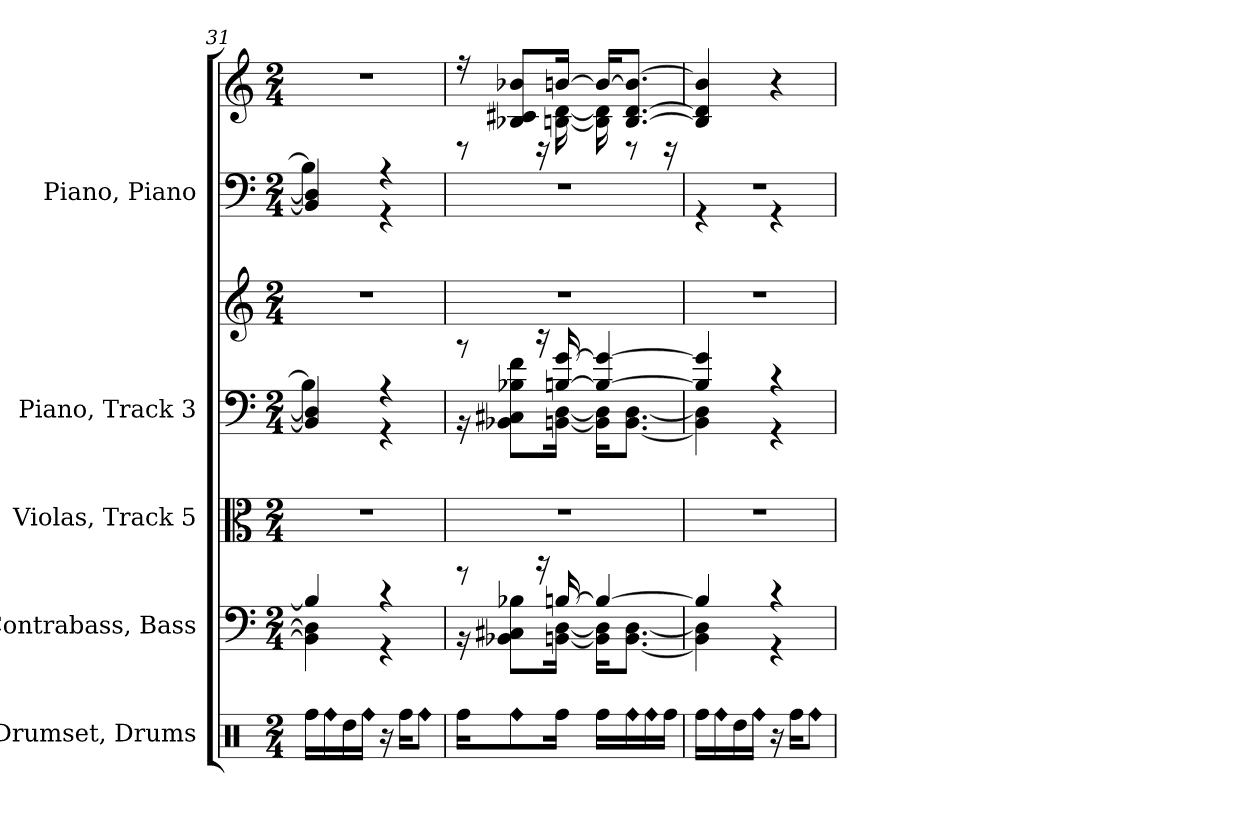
**kern	**kern	**kern	**kern	**kern	**kern	**kern
*part5	*part4	*part3	*part2	*part2	*part1	*part1
*staff7	*staff6	*staff5	*staff4	*staff3	*staff2	*staff1
*I"Drumset, Drums	*I"Contrabass, Bass	*I"Violas, Track  5	*I"Piano, Track  3	*	*I"Piano, Piano	*
*I'D. Set	*I'Cb.	*I'Vlas.	*I'Pno.	*	*I'Pno.	*
!!LO:PB:g=z
*clefX	*clefF4	*clefC3	*clefF4	*clefG2	*clefF4	*clefG2
*	*ITrd7c12	*	*	*	*	*
*k[]	*k[]	*k[]	*k[]	*k[]	*k[]	*k[]
*M2/4	*M2/4	*M2/4	*M2/4	*M2/4	*M2/4	*M2/4
=31	=31	=31	=31	=31	=31	=31
*	*^	*	*^	*	*^	*
16Rff\LL	4BB/]	4BBB\] 4DD\]	2r	4BB/] 4D/]	4B\]	2r	4BB/] 4D/]	4B\]	2r
!LO:N:head=diamond	!	!	!	!	!	!	!	!	!
16Rff\	.	.	.	.	.	.	.	.	.
16Rdd\	.	.	.	.	.	.	.	.	.
!LO:N:head=diamond	!	!	!	!	!	!	!	!	!
16Rff\JJ	.	.	.	.	.	.	.	.	.
16r	4r	4r	.	4r	4r	.	4r	4r	.
16Rff\KL	.	.	.	.	.	.	.	.	.
!LO:N:head=diamond	!	!	!	!	!	!	!	!	!
8Rff\J	.	.	.	.	.	.	.	.	.
*	*	*	*	*	*	*	*v	*v	*
=32	=32	=32	=32	=32	=32	=32	=32	=32
*	*	*	*	*	*	*	*	*^
16Rff\KL	8r	16r	2r	8r	16r	2r	2r	16r	8r
!LO:N:head=diamond	!	!	!	!	!	!	!	!	!
8Rff\	.	8BBB-X\ 8CC#X\ 8BB-X\L	.	.	8BB-X\ 8C#X\ 8B-X\ 8f\L	.	.	8B-X/ 8c#X/ 8b-X/L	.
.	16r	.	.	16r	.	.	.	.	16r
16Rff\Jk	[16BBn/	[16BBBn\ [16DD\Jk	.	[16Bn/ [16g/	[16BBn\ [16D\Jk	.	.	[16bn/Jk	[16Bn\ [16d\
16Rff\LL	4BB/_	16BBB\] 16DD\]KL	.	4B/_ 4g/_	16BB\] 16D\]KL	.	.	16b/KL_	16B\] 16d\]
!LO:N:head=diamond	!	!	!	!	!	!	!	!	!
16Rff\	.	[8.BBB\ [8.DD\J	.	.	[8.BB\ [8.D\J	.	.	[8.B/ [8.d/ 8.b/_J	8r
!LO:N:head=diamond	!	!	!	!	!	!	!	!	!
16Rff\	.	.	.	.	.	.	.	.	.
16Rff\JJ	.	.	.	.	.	.	.	.	16r
*	*	*	*	*	*	*	*	*v	*v
=33	=33	=33	=33	=33	=33	=33	=33	=33
*	*	*	*	*	*	*	*^	*
16Rff\LL	4BB/]	4BBB\] 4DD\]	2r	4B/] 4g/]	4BB\] 4D\]	2r	2r	4r	4B/] 4d/] 4b/]
!LO:N:head=diamond	!	!	!	!	!	!	!	!	!
16Rff\	.	.	.	.	.	.	.	.	.
16Rdd\	.	.	.	.	.	.	.	.	.
!LO:N:head=diamond	!	!	!	!	!	!	!	!	!
16Rff\JJ	.	.	.	.	.	.	.	.	.
16r	4r	4r	.	4r	4r	.	.	4r	4r
16Rff\KL	.	.	.	.	.	.	.	.	.
!LO:N:head=diamond	!	!	!	!	!	!	!	!	!
8Rff\J	.	.	.	.	.	.	.	.	.
*	*v	*v	*	*v	*v	*	*v	*v	*
=	=	=	=	=	=	=
*-	*-	*-	*-	*-	*-	*-
